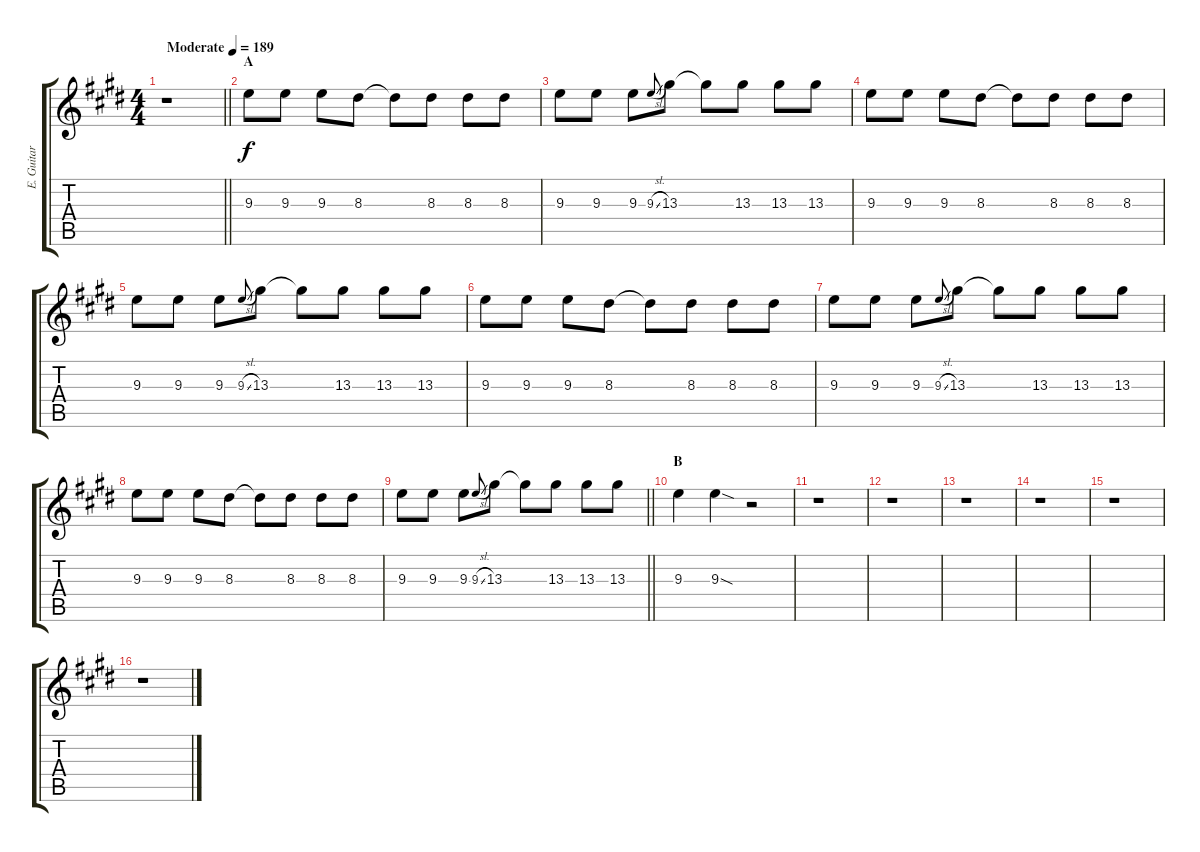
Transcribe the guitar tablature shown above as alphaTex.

\track ("E. Guitar II" "E. Guitar ") {instrument overdrivenguitar}
\staff {score tabs}
\tuning (E4 B3 G3 D3 A2 E2) {hide}
\ts (4 4)
\tempo (189 "Moderate")
\clef g2
\barLineRight lightlight
\ks e
r.1{dy f instrument overdrivenguitar} |
\section ("" "A")
9.3.8 9.3.8 9.3.8 8.3.8 8.3{t}.8 8.3.8 8.3.8 8.3.8 |
9.3.8 9.3.8 9.3.8 9.3{sl}.8{gr onbeat} 13.3.8 13.3{t}.8 13.3.8 13.3.8 13.3.8 |
9.3.8 9.3.8 9.3.8 8.3.8 8.3{t}.8 8.3.8 8.3.8 8.3.8 |
9.3.8 9.3.8 9.3.8 9.3{sl}.8{gr onbeat} 13.3.8 13.3{t}.8 13.3.8 13.3.8 13.3.8 |
9.3.8 9.3.8 9.3.8 8.3.8 8.3{t}.8 8.3.8 8.3.8 8.3.8 |
9.3.8 9.3.8 9.3.8 9.3{sl}.8{gr onbeat} 13.3.8 13.3{t}.8 13.3.8 13.3.8 13.3.8 |
9.3.8 9.3.8 9.3.8 8.3.8 8.3{t}.8 8.3.8 8.3.8 8.3.8 |
\barLineRight lightlight
9.3.8 9.3.8 9.3.8 9.3{sl}.8{gr onbeat} 13.3.8 13.3{t}.8 13.3.8 13.3.8 13.3.8 |
\section ("" "B")
9.3.4 9.3{sod}.4 r.2 |
r.1 |
r.1 |
r.1 |
r.1 |
r.1 |
r.1
